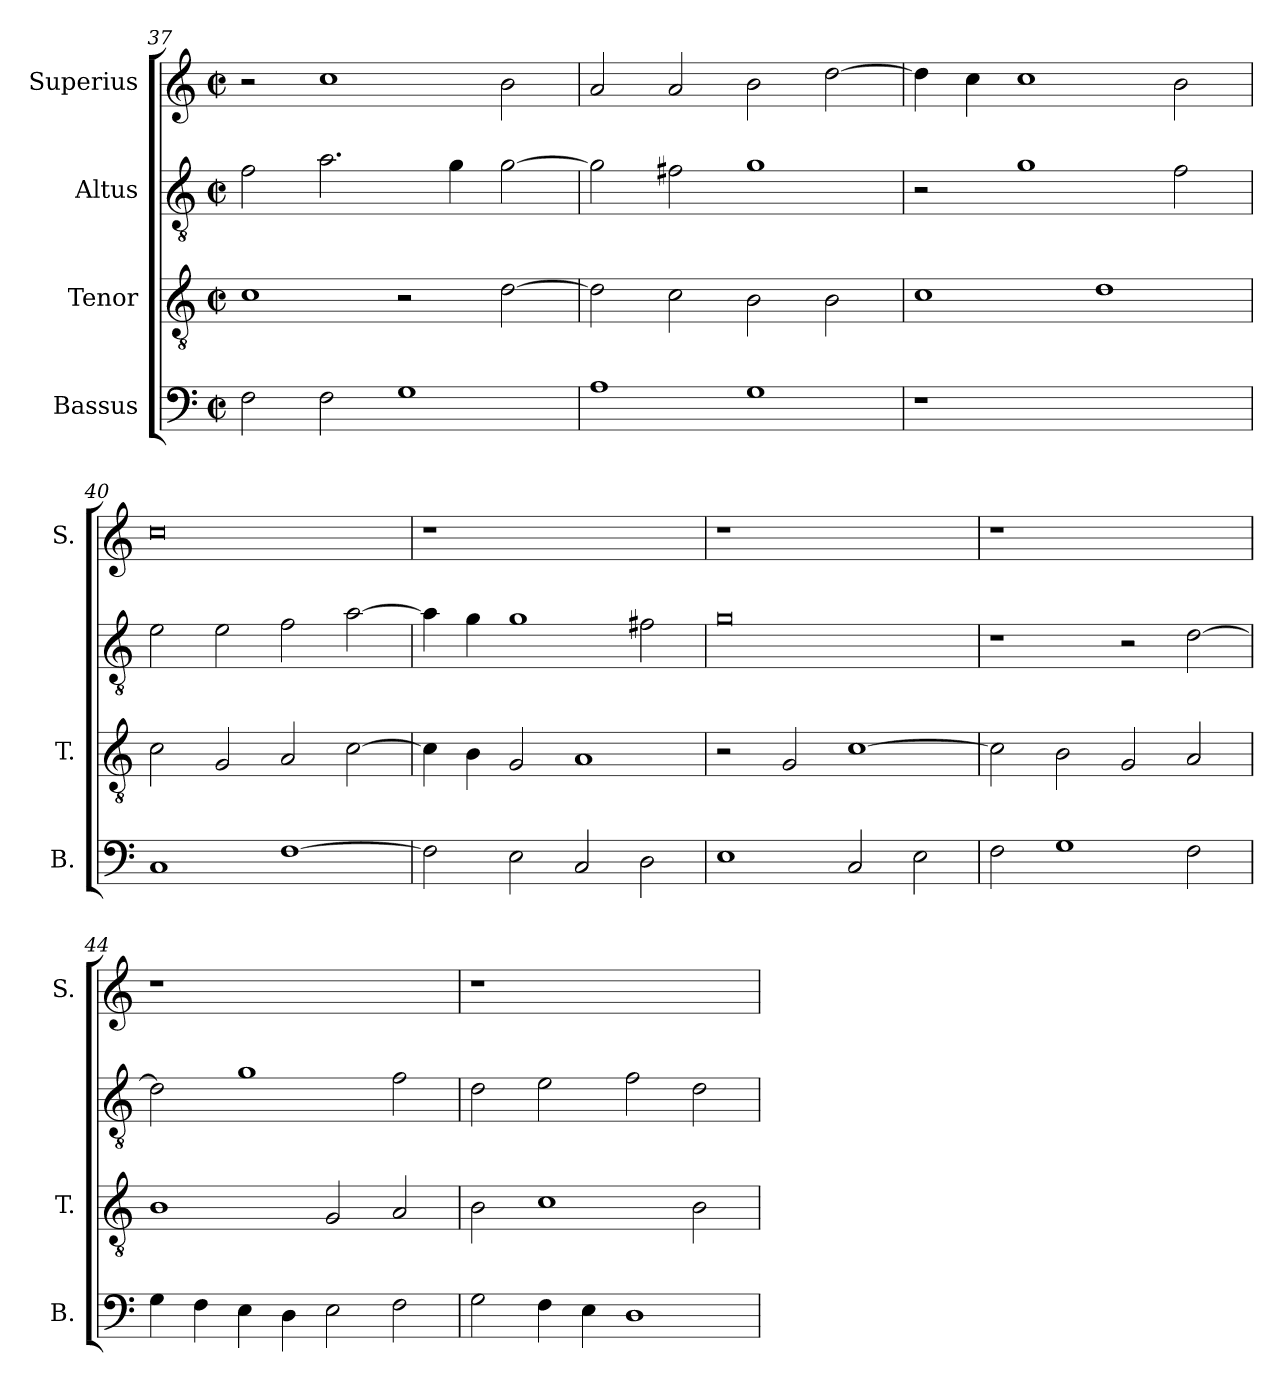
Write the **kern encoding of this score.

**kern	**kern	**kern	**kern
*part4	*part3	*part2	*part1
*staff4	*staff3	*staff2	*staff1
*I"Bassus	*I"Tenor	*I"Altus	*I"Superius
*I'B.	*I'T.	*	*I'S.
!!LO:PB:g=z
*clefF4	*clefGv2	*clefGv2	*clefG2
*	*ITrd7c12	*ITrd7c12	*
*k[]	*k[]	*k[]	*k[]
*C:	*C:	*C:	*C:
*M2/2	*M2/2	*M2/2	*M2/2
*met(c|)	*met(c|)	*met(c|)	*met(c|)
=37	=37	=37	=37
2Fi\	1Ci	2Fi\	2r
2Fi\	.	2.Ai\	1cci
1Gi	2r	.	.
.	.	4Gi\	.
.	[>2Di\	[>2Gi\	2bi\
=38	=38	=38	=38
1Ai	2Di\]	2Gi\]	2ai/
.	2Ci\	2F#Xi\	2ai/
1Gi	2BBi\	1Gi	2bi\
.	2BBi\	.	[>2ddi\
=39	=39	=39	=39
!LO:N:vis=1	!	!	!
1r	1Ci	2r	4ddi\]
.	.	.	4cci\
.	.	1Gi	1cci
1ryy	1Di	.	.
.	.	2Fi\	2bi\
=40	=40	=40	=40
1Ci	2Ci\	2Ei\	0cci
.	2GGi/	2Ei\	.
[>1Fi	2AAi/	2Fi\	.
.	[>2Ci\	[>2Ai\	.
!!LO:LB:g=z
=41	=41	=41	=41
!	!	!	!LO:N:vis=1
2Fi\]	4Ci\]	4Ai\]	1r
.	4BBi\	4Gi\	.
2Ei\	2GGi/	1Gi	.
2Ci/	1AAi	.	1ryy
2Di\	.	2F#Xi\	.
=42	=42	=42	=42
!	!	!	!LO:N:vis=1
1Ei	2r	0Gi	1r
.	2GGi/	.	.
2Ci/	[>1Ci	.	1ryy
2Ei\	.	.	.
=43	=43	=43	=43
!	!	!	!LO:N:vis=1
2Fi\	2Ci\]	1r	1r
1Gi	2BBi\	.	.
.	2GGi/	2r	1ryy
2Fi\	2AAi/	[>2Di\	.
=44	=44	=44	=44
!	!	!	!LO:N:vis=1
4Gi\	1BBi	2Di\]	1r
4Fi\	.	.	.
4Ei\	.	1Gi	.
4Di\	.	.	.
2Ei\	2GGi/	.	1ryy
2Fi\	2AAi/	2Fi\	.
!!LO:LB:g=z
=45	=45	=45	=45
!	!	!	!LO:N:vis=1
2Gi\	2BBi\	2Di\	1r
4Fi\	1Ci	2Ei\	.
4Ei\	.	.	.
1Di	.	2Fi\	1ryy
.	2BBi\	2Di\	.
=	=	=	=
*-	*-	*-	*-
